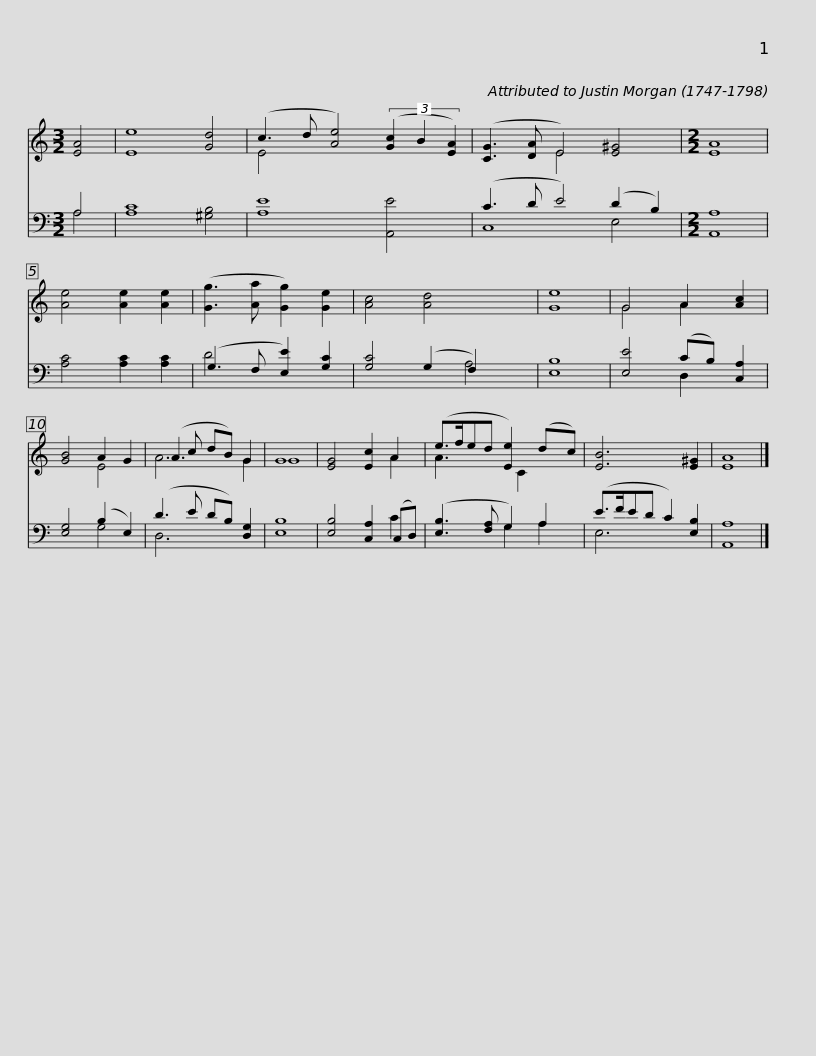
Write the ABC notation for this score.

X:1
%%score ( 1 2 ) ( 3 4 )
L:1/8
M:3/2
I:linebreak $
K:C
V:1 treble
V:2 treble
V:3 bass
V:4 bass
V:1
 [EA]4 | [Ee]8 [Gd]4 | (c3 d [Ae]4) (3([Gc]2 B2 [EA]2) | ([CG]3 [DA] E4) [E^G]4 |[M:2/2] [EA]8 | %5
 [Ae]4 [Ae]2 [Ae]2 |$ ([Gg]3 [Aa] [Gg]2) [Ge]2 | [Ac]4 [Ad]4 x2 | [Ge]8 | G4 A2 [Ac]2 | %10
 [GB]4 A2 G2 | (A3 c dB) G2 | G8 |$ [EG]4 [Ec]2 A2 | (e>fed [Ee]2) (dc) | %15
 [EB]6 [E^G]2 | [EA]8 |] %17
V:2
 x4 | x12 | E4 x8 | x4 E4 x4 |[M:2/2] x8 | %5
 x8 |$ x8 | x10 | x8 | G4 A2 x2 | %10
 x4 E4 | A6 G2 | G8 |$ x6 A2 | A3 x3/2 C2 x3/2 | %15
 x8 | x8 |] %17
V:3
 A,4 | [A,C]8 [^G,B,]4 | [A,E]8 [A,,E]4 | (C3 D E4) (D2 B,2) |[M:2/2] [A,,A,]8 | %5
 [A,C]4 [A,C]2 [A,C]2 |$ (G,3 F, [E,E]2) [G,C]2 | [G,C]4 (G,2 F,2) x2 | [E,B,]8 | [E,E]4 (CB,) [C,A,]2 | %10
 [E,G,]4 (B,2 E,2) | (D3 E DB,) [D,G,]2 | [E,B,]8 |$ [E,B,]4 [C,A,]2 (C,D,) | ([E,B,]3 [F,A,] G,2) A,2 | %15
 (E>FED C2) [E,B,]2 | [A,,A,]8 |] %17
V:4
 A,4 | x12 | x12 | C,8 E,4 |[M:2/2] x8 | %5
 x8 |$ D4 x4 | x6 A,4 | x8 | x4 D,2 x2 | %10
 x4 G,4 | D,6 x2 | x8 |$ x6 C2 | x4 G,2 A,2 | %15
 E,6 x2 | x8 |] %17
